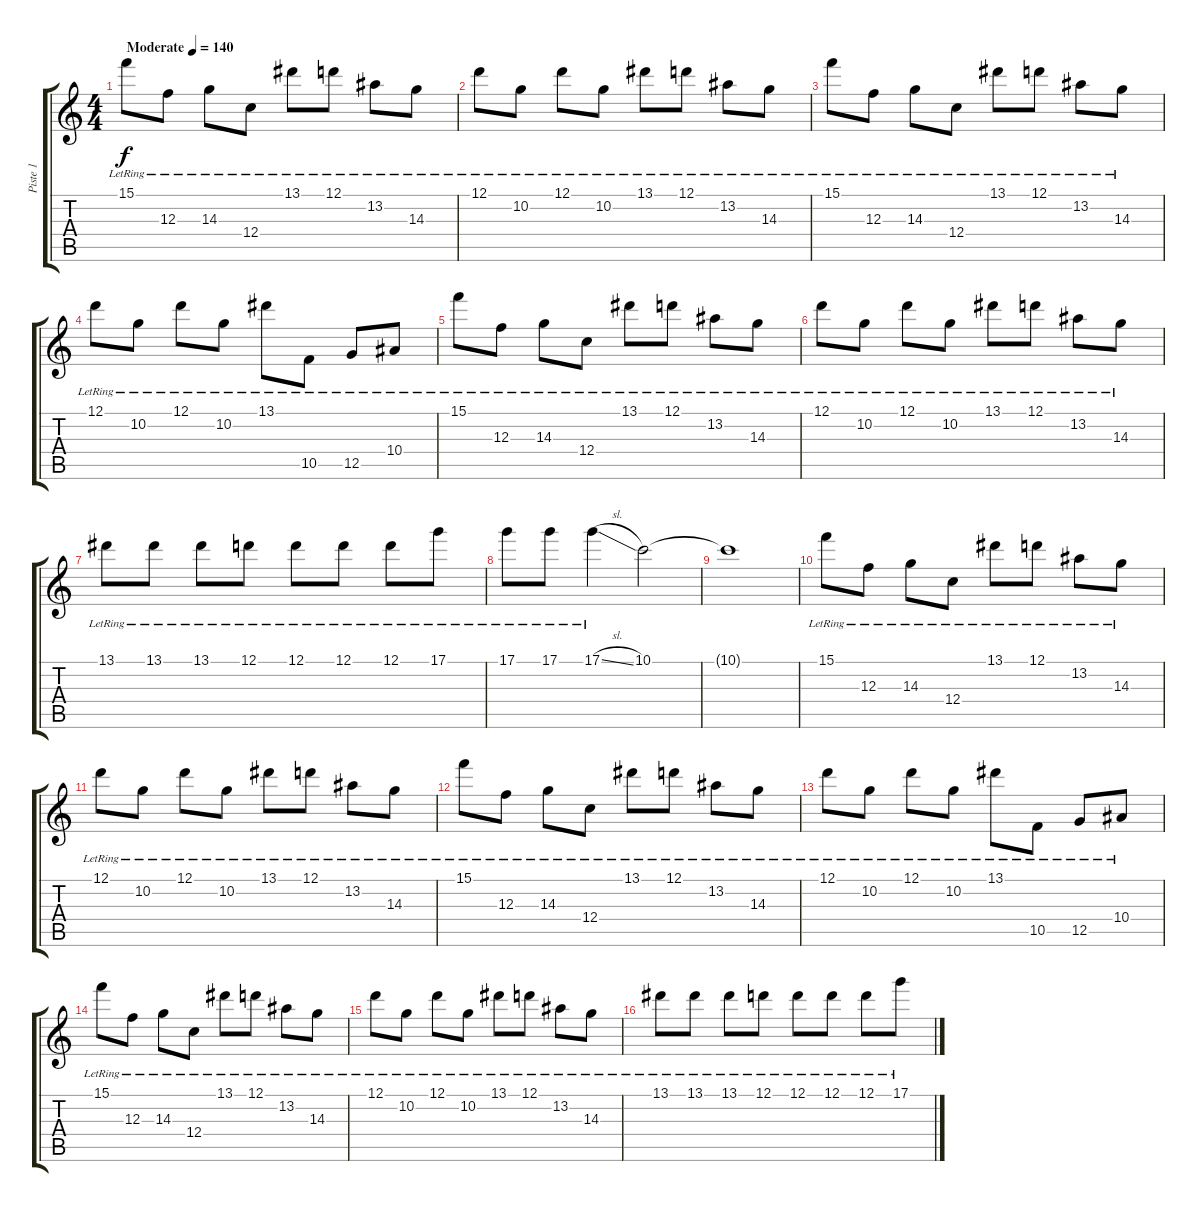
\track ("Piste 1" "Piste 1") {instrument electricguitarclean}
\staff {score tabs}
\tuning (D4 A3 F3 C3 G2 C2) {hide}
\ts (4 4)
\tempo (140 "Moderate")
\clef g2
\ks c
15.1{lr}.8{dy f instrument electricguitarclean} 12.3{lr}.8 14.3{lr}.8 12.4{lr}.8 13.1{lr}.8 12.1{lr}.8 13.2{lr}.8 14.3{lr}.8 |
12.1{lr}.8 10.2{lr}.8 12.1{lr}.8 10.2{lr}.8 13.1{lr}.8 12.1{lr}.8 13.2{lr}.8 14.3{lr}.8 |
15.1{lr}.8 12.3{lr}.8 14.3{lr}.8 12.4{lr}.8 13.1{lr}.8 12.1{lr}.8 13.2{lr}.8 14.3{lr}.8 |
12.1{lr}.8 10.2{lr}.8 12.1{lr}.8 10.2{lr}.8 13.1{lr}.8 10.5{lr}.8 12.5{lr}.8 10.4{lr}.8 |
15.1{lr}.8 12.3{lr}.8 14.3{lr}.8 12.4{lr}.8 13.1{lr}.8 12.1{lr}.8 13.2{lr}.8 14.3{lr}.8 |
12.1{lr}.8 10.2{lr}.8 12.1{lr}.8 10.2{lr}.8 13.1{lr}.8 12.1{lr}.8 13.2{lr}.8 14.3{lr}.8 |
13.1{lr}.8 13.1{lr}.8 13.1{lr}.8 12.1{lr}.8 12.1{lr}.8 12.1{lr}.8 12.1{lr}.8 17.1{lr}.8 |
17.1{lr}.8 17.1{lr}.8 17.1{sl lr}.4 10.1.2 |
10.1{t}.1 |
15.1{lr}.8 12.3{lr}.8 14.3{lr}.8 12.4{lr}.8 13.1{lr}.8 12.1{lr}.8 13.2{lr}.8 14.3{lr}.8 |
12.1{lr}.8 10.2{lr}.8 12.1{lr}.8 10.2{lr}.8 13.1{lr}.8 12.1{lr}.8 13.2{lr}.8 14.3{lr}.8 |
15.1{lr}.8 12.3{lr}.8 14.3{lr}.8 12.4{lr}.8 13.1{lr}.8 12.1{lr}.8 13.2{lr}.8 14.3{lr}.8 |
12.1{lr}.8 10.2{lr}.8 12.1{lr}.8 10.2{lr}.8 13.1{lr}.8 10.5{lr}.8 12.5{lr}.8 10.4{lr}.8 |
15.1{lr}.8 12.3{lr}.8 14.3{lr}.8 12.4{lr}.8 13.1{lr}.8 12.1{lr}.8 13.2{lr}.8 14.3{lr}.8 |
12.1{lr}.8 10.2{lr}.8 12.1{lr}.8 10.2{lr}.8 13.1{lr}.8 12.1{lr}.8 13.2{lr}.8 14.3{lr}.8 |
13.1{lr}.8 13.1{lr}.8 13.1{lr}.8 12.1{lr}.8 12.1{lr}.8 12.1{lr}.8 12.1{lr}.8 17.1{lr}.8
